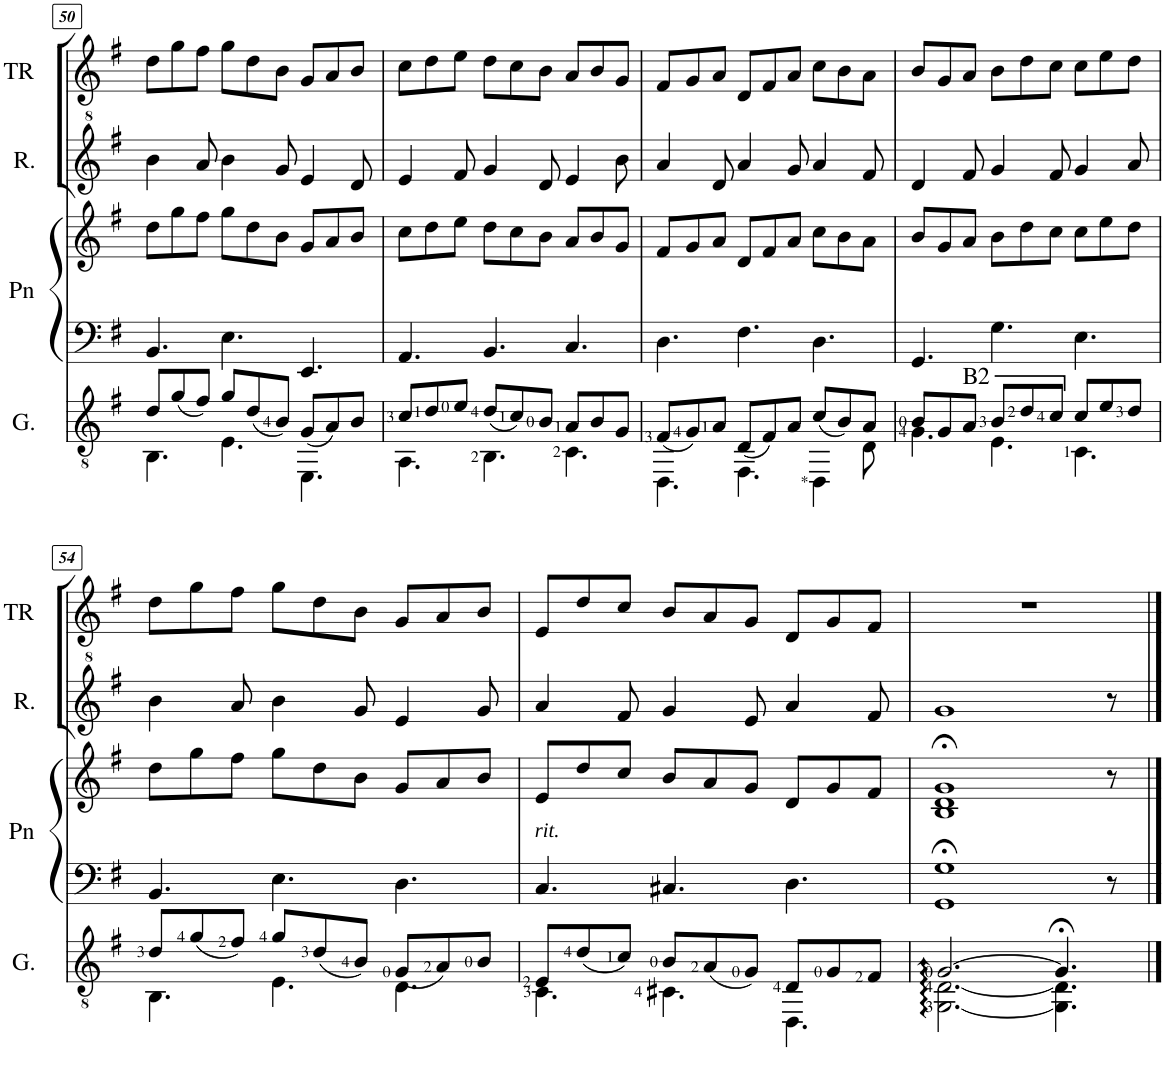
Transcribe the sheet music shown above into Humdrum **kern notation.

**kern	**kern	**kern	**kern	**kern
*part4	*part3	*part3	*part2	*part1
*staff5	*staff4	*staff3	*staff2	*staff1
*I"Guitar (6) = D	*I"Piano	*	*I"Recorder	*I"Tenor Recorder
*I'G.	*I'Pn	*	*I'R.	*I'TR
!!LO:PB:g=z
*clefGv2	*clefF4	*clefG2	*clefG^2	*clefG2
*k[f#]	*k[f#]	*k[f#]	*k[f#]	*k[f#]
*M9/8	*M9/8	*M9/8	*M9/8	*M9/8
=50	=50	=50	=50	=50
*^	*	*	*	*
8d/L	4.BB\	4.BB/	8dd\L	4bb\	8dd\L
(<8g/	.	.	8gg\	.	8gg\
8f#/J)	.	.	8ff#\J	8aa/	8ff#\J
8g/L	4.E\	4.E\	8gg\L	4bb\	8gg\L
(<8d/	.	.	8dd\	.	8dd\
8B/J)	.	.	8b\J	8gg/	8b\J
(<8G/L	4.EE\	4.EE/	8g/L	4ee/	8g/L
8A/)	.	.	8a/	.	8a/
8B/J	.	.	8b/J	8dd/	8b/J
=51	=51	=51	=51	=51	=51
8c/L	4.AA\	4.AA/	8cc\L	4ee/	8cc\L
8d/	.	.	8dd\	.	8dd\
8e/J	.	.	8ee\J	8ff#/	8ee\J
(<8d/L	4.BB\	4.BB/	8dd\L	4gg/	8dd\L
8c/)	.	.	8cc\	.	8cc\
8B/J	.	.	8b\J	8dd/	8b\J
8A/L	4.C\	4.C/	8a/L	4ee/	8a/L
8B/	.	.	8b/	.	8b/
8G/J	.	.	8g/J	8bb\	8g/J
=52	=52	=52	=52	=52	=52
(<8F#/L	4.DD\	4.D\	8f#/L	4aa/	8f#/L
8G/)	.	.	8g/	.	8g/
8A/J	.	.	8a/J	8dd/	8a/J
(<8D/L	4.FF#\	4.F#\	8d/L	4aa/	8d/L
8F#/)	.	.	8f#/	.	8f#/
8A/J	.	.	8a/J	8gg/	8a/J
(<8c/L	4DD\	4.D\	8cc\L	4aa/	8cc\L
8B/)	.	.	8b\	.	8b\
8A/J	8D\	.	8a\J	8ff#/	8a\J
=53	=53	=53	=53	=53	=53
8B/L	4.G\	4.GG/	8b/L	4dd/	8b/L
8G/	.	.	8g/	.	8g/
!LO:TX:a:t=B2	!	!	!	!	!
8A/J	.	.	8a/J	8ff#/	8a/J
8B/L	4.E\	4.G\	8b\L	4gg/	8b\L
8d/	.	.	8dd\	.	8dd\
8c/J	.	.	8cc\J	8ff#/	8cc\J
8c/L	4.C\	4.E\	8cc\L	4gg/	8cc\L
8e/	.	.	8ee\	.	8ee\
8d/J	.	.	8dd\J	8aa/	8dd\J
!!LO:LB:g=z
=54	=54	=54	=54	=54	=54
8d/L	4.BB\	4.BB/	8dd\L	4bb\	8dd\L
(<8g/	.	.	8gg\	.	8gg\
8f#/J)	.	.	8ff#\J	8aa/	8ff#\J
8g/L	4.E\	4.E\	8gg\L	4bb\	8gg\L
(<8d/	.	.	8dd\	.	8dd\
8B/J)	.	.	8b\J	8gg/	8b\J
(<8G/L	4.D\	4.D\	8g/L	4ee/	8g/L
8A/)	.	.	8a/	.	8a/
8B/J	.	.	8b/J	8gg/	8b/J
=55	=55	=55	=55	=55	=55
!	!	!LO:TX:a:i:t=rit.	!	!	!
8E/L	4.C\	4.C/	8e/L	4aa/	8e/L
(<8d/	.	.	8dd/	.	8dd/
8c/J)	.	.	8cc/J	8ff#/	8cc/J
8B/L	4.C#X\	4.C#X/	8b/L	4gg/	8b/L
(<8A/	.	.	8a/	.	8a/
8G/J)	.	.	8g/J	8ee/	8g/J
8D/L	4.DD\	4.D\	8d/L	4aa/	8d/L
8G/	.	.	8g/	.	8g/
8F#/J	.	.	8f#/J	8ff#/	8f#/J
=56	=56	=56	=56	=56	=56
[2.G/	[2.GG\ [2.D\	1GG;< 1G;<	1B;< 1d;< 1g;<	1gg	8%9r
4.G;</]	4.GG\] 4.D\]	.	.	.	.
.	.	8r	8r	8r	.
*v	*v	*	*	*	*
==	==	==	==	==
*-	*-	*-	*-	*-
